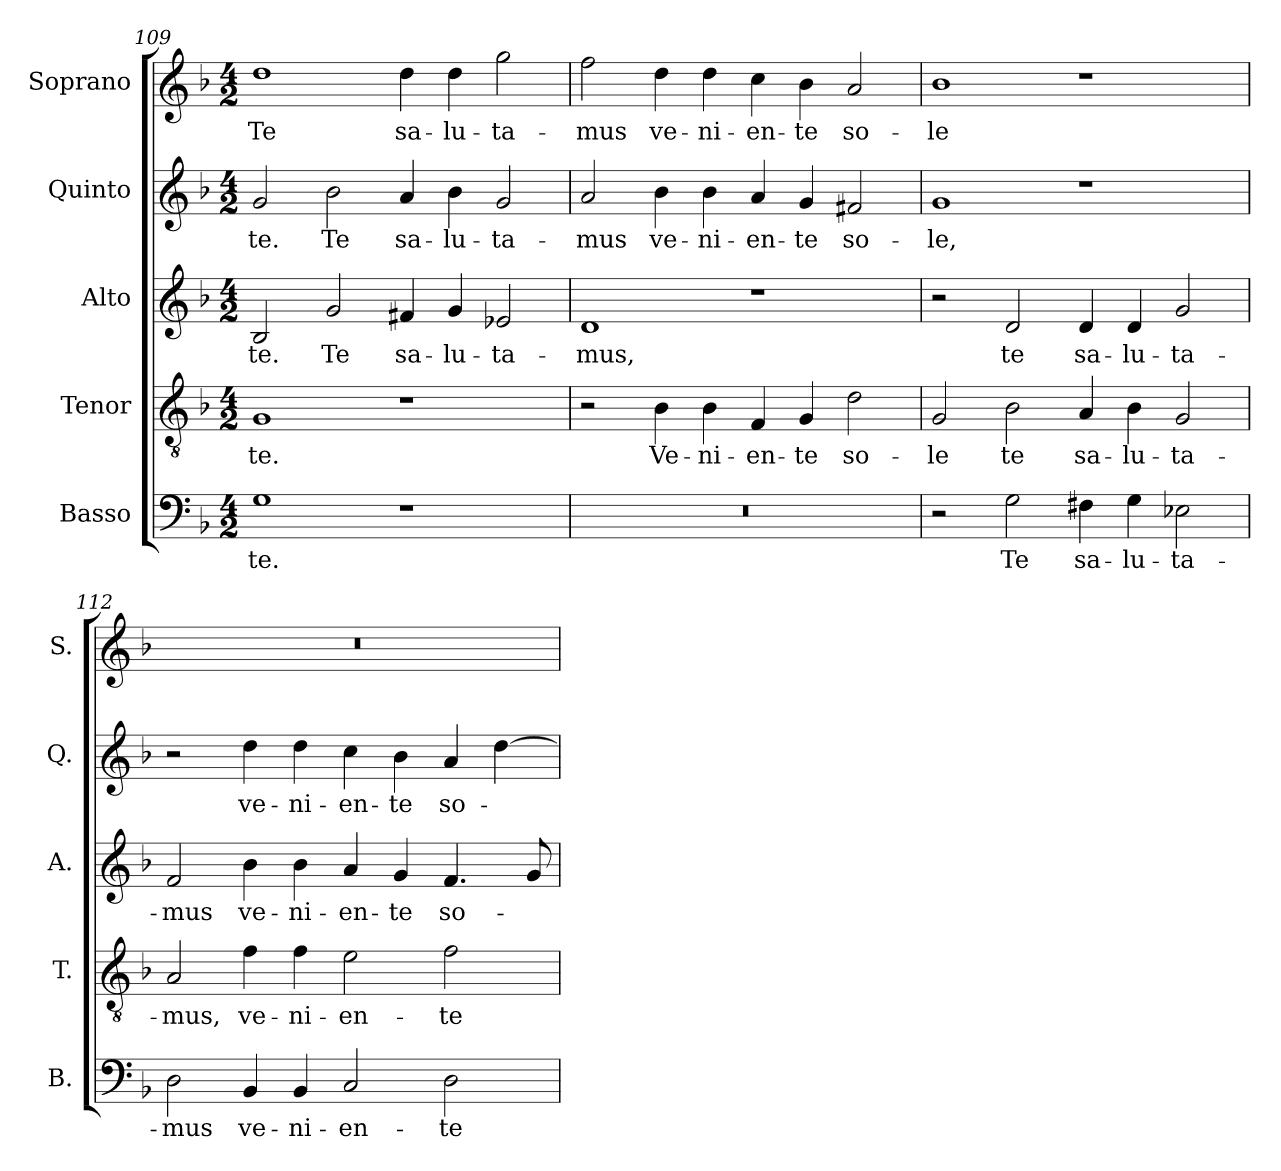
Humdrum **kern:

**kern	**text	**kern	**text	**kern	**text	**kern	**text	**kern	**text
*part5	*part5	*part4	*part4	*part3	*part3	*part2	*part2	*part1	*part1
*staff5	*staff5	*staff4	*staff4	*staff3	*staff3	*staff2	*staff2	*staff1	*staff1
*I"Basso	*	*I"Tenor	*	*I"Alto	*	*I"Quinto	*	*I"Soprano	*
*I'B.	*	*I'T.	*	*I'A.	*	*I'Q.	*	*I'S.	*
!!LO:LB:g=z
*clefF4	*	*clefGv2	*	*clefG2	*	*clefG2	*	*clefG2	*
*	*	*ITrd7c12	*	*	*	*	*	*	*
*k[b-]	*	*k[b-]	*	*k[b-]	*	*k[b-]	*	*k[b-]	*
*F:	*	*F:	*	*F:	*	*F:	*	*F:	*
*M4/2	*	*M4/2	*	*M4/2	*	*M4/2	*	*M4/2	*
=109	=109	=109	=109	=109	=109	=109	=109	=109	=109
!	!LO:LY:b:color=#000000	!	!	!	!	!	!	!	!
!	!	!	!LO:LY:b:color=#000000	!	!	!	!	!	!
!	!	!	!	!	!LO:LY:b:color=#000000	!	!	!	!
!	!	!	!	!	!	!	!LO:LY:b:color=#000000	!	!
!	!	!	!	!	!	!	!	!	!LO:LY:b:color=#000000
1Gi	-te.	1GGi	-te.	2B-i/	-te.	2gi/	-te.	1ddi	Te
!	!	!	!	!	!LO:LY:b:color=#000000	!	!	!	!
!	!	!	!	!	!	!	!LO:LY:b:color=#000000	!	!
.	.	.	.	2gi/	Te	2b-i\	Te	.	.
!	!	!	!	!	!LO:LY:b:color=#000000	!	!	!	!
!	!	!	!	!	!	!	!LO:LY:b:color=#000000	!	!
!	!	!	!	!	!	!	!	!	!LO:LY:b:color=#000000
1r	.	1r	.	4f#Xi/	sa-	4ai/	sa-	4ddi\	sa-
!	!	!	!	!	!LO:LY:b:color=#000000	!	!	!	!
!	!	!	!	!	!	!	!LO:LY:b:color=#000000	!	!
!	!	!	!	!	!	!	!	!	!LO:LY:b:color=#000000
.	.	.	.	4gi/	-lu-	4b-i\	-lu-	4ddi\	-lu-
!	!	!	!	!	!LO:LY:b:color=#000000	!	!	!	!
!	!	!	!	!	!	!	!LO:LY:b:color=#000000	!	!
!	!	!	!	!	!	!	!	!	!LO:LY:b:color=#000000
.	.	.	.	2e-Xi/	-ta-	2gi/	-ta-	2ggi\	-ta-
=110	=110	=110	=110	=110	=110	=110	=110	=110	=110
!LO:N:vis=1	!	!	!	!	!	!	!	!	!
!	!	!	!	!	!LO:LY:b:color=#000000	!	!	!	!
!	!	!	!	!	!	!	!LO:LY:b:color=#000000	!	!
!	!	!	!	!	!	!	!	!	!LO:LY:b:color=#000000
0r	.	2r	.	1di	-mus,	2ai/	-mus	2ffi\	-mus
!	!	!	!LO:LY:b:color=#000000	!	!	!	!	!	!
!	!	!	!	!	!	!	!LO:LY:b:color=#000000	!	!
!	!	!	!	!	!	!	!	!	!LO:LY:b:color=#000000
.	.	4BB-i\	Ve-	.	.	4b-i\	ve-	4ddi\	ve-
!	!	!	!LO:LY:b:color=#000000	!	!	!	!	!	!
!	!	!	!	!	!	!	!LO:LY:b:color=#000000	!	!
!	!	!	!	!	!	!	!	!	!LO:LY:b:color=#000000
.	.	4BB-i\	-ni-	.	.	4b-i\	-ni-	4ddi\	-ni-
!	!	!	!LO:LY:b:color=#000000	!	!	!	!	!	!
!	!	!	!	!	!	!	!LO:LY:b:color=#000000	!	!
!	!	!	!	!	!	!	!	!	!LO:LY:b:color=#000000
.	.	4FFi/	-en-	1r	.	4ai/	-en-	4cci\	-en-
!	!	!	!LO:LY:b:color=#000000	!	!	!	!	!	!
!	!	!	!	!	!	!	!LO:LY:b:color=#000000	!	!
!	!	!	!	!	!	!	!	!	!LO:LY:b:color=#000000
.	.	4GGi/	-te	.	.	4gi/	-te	4b-i\	-te
!	!	!	!LO:LY:b:color=#000000	!	!	!	!	!	!
!	!	!	!	!	!	!	!LO:LY:b:color=#000000	!	!
!	!	!	!	!	!	!	!	!	!LO:LY:b:color=#000000
.	.	2Di\	so-	.	.	2f#Xi/	so-	2ai/	so-
=111	=111	=111	=111	=111	=111	=111	=111	=111	=111
!	!	!	!LO:LY:b:color=#000000	!	!	!	!	!	!
!	!	!	!	!	!	!	!LO:LY:b:color=#000000	!	!
!	!	!	!	!	!	!	!	!	!LO:LY:b:color=#000000
2r	.	2GGi/	-le	2r	.	1gi	-le,	1b-i	-le
!	!LO:LY:b:color=#000000	!	!	!	!	!	!	!	!
!	!	!	!LO:LY:b:color=#000000	!	!	!	!	!	!
!	!	!	!	!	!LO:LY:b:color=#000000	!	!	!	!
2Gi\	Te	2BB-i\	te	2di/	te	.	.	.	.
!	!LO:LY:b:color=#000000	!	!	!	!	!	!	!	!
!	!	!	!LO:LY:b:color=#000000	!	!	!	!	!	!
!	!	!	!	!	!LO:LY:b:color=#000000	!	!	!	!
4F#Xi\	sa-	4AAi/	sa-	4di/	sa-	1r	.	1r	.
!	!LO:LY:b:color=#000000	!	!	!	!	!	!	!	!
!	!	!	!LO:LY:b:color=#000000	!	!	!	!	!	!
!	!	!	!	!	!LO:LY:b:color=#000000	!	!	!	!
4Gi\	-lu-	4BB-i\	-lu-	4di/	-lu-	.	.	.	.
!	!LO:LY:b:color=#000000	!	!	!	!	!	!	!	!
!	!	!	!LO:LY:b:color=#000000	!	!	!	!	!	!
!	!	!	!	!	!LO:LY:b:color=#000000	!	!	!	!
2E-Xi\	-ta-	2GGi/	-ta-	2gi/	-ta-	.	.	.	.
=112	=112	=112	=112	=112	=112	=112	=112	=112	=112
!	!LO:LY:b:color=#000000	!	!	!	!	!	!	!	!
!	!	!	!LO:LY:b:color=#000000	!	!	!	!	!	!
!	!	!	!	!	!LO:LY:b:color=#000000	!	!	!LO:N:vis=1	!
2Di\	-mus	2AAi/	-mus,	2fi/	-mus	2r	.	0r	.
!	!LO:LY:b:color=#000000	!	!	!	!	!	!	!	!
!	!	!	!LO:LY:b:color=#000000	!	!	!	!	!	!
!	!	!	!	!	!LO:LY:b:color=#000000	!	!	!	!
!	!	!	!	!	!	!	!LO:LY:b:color=#000000	!	!
4BB-i/	ve-	4Fi\	ve-	4b-i\	ve-	4ddi\	ve-	.	.
!	!LO:LY:b:color=#000000	!	!	!	!	!	!	!	!
!	!	!	!LO:LY:b:color=#000000	!	!	!	!	!	!
!	!	!	!	!	!LO:LY:b:color=#000000	!	!	!	!
!	!	!	!	!	!	!	!LO:LY:b:color=#000000	!	!
4BB-i/	-ni-	4Fi\	-ni-	4b-i\	-ni-	4ddi\	-ni-	.	.
!	!LO:LY:b:color=#000000	!	!	!	!	!	!	!	!
!	!	!	!LO:LY:b:color=#000000	!	!	!	!	!	!
!	!	!	!	!	!LO:LY:b:color=#000000	!	!	!	!
!	!	!	!	!	!	!	!LO:LY:b:color=#000000	!	!
2Ci/	-en-	2Ei\	-en-	4ai/	-en-	4cci\	-en-	.	.
!	!	!	!	!	!LO:LY:b:color=#000000	!	!	!	!
!	!	!	!	!	!	!	!LO:LY:b:color=#000000	!	!
.	.	.	.	4gi/	-te	4b-i\	-te	.	.
!	!LO:LY:b:color=#000000	!	!	!	!	!	!	!	!
!	!	!	!LO:LY:b:color=#000000	!	!	!	!	!	!
!	!	!	!	!	!LO:LY:b:color=#000000	!	!	!	!
!	!	!	!	!	!	!	!LO:LY:b:color=#000000	!	!
2Di\	-te	2Fi\	-te	4.fi/	so-	4ai/	so-	.	.
.	.	.	.	.	.	[4ddi\	.	.	.
.	.	.	.	8gi/	.	.	.	.	.
=	=	=	=	=	=	=	=	=	=
*-	*-	*-	*-	*-	*-	*-	*-	*-	*-
